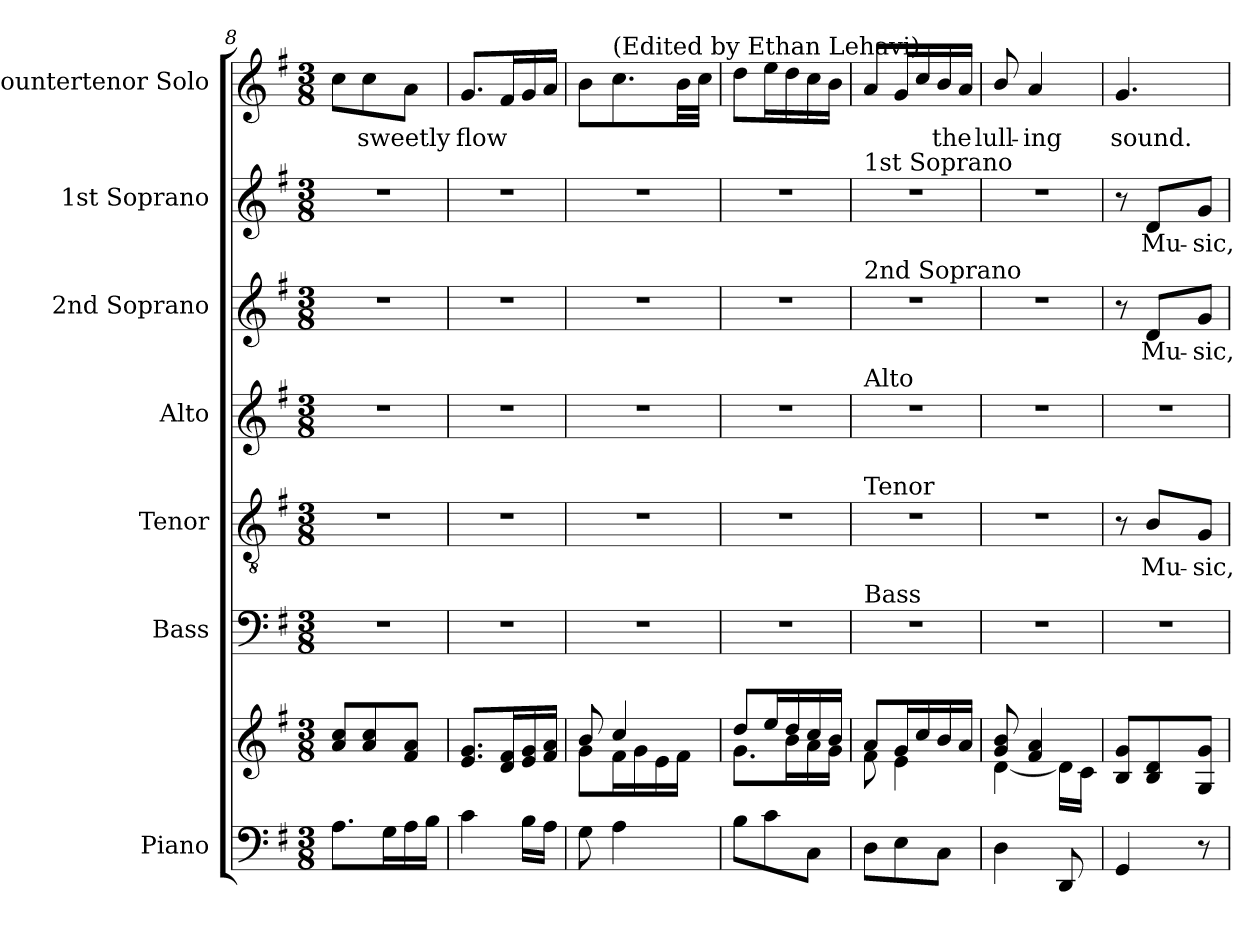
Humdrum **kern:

**kern	**kern	**kern	**kern	**text	**kern	**kern	**text	**kern	**text	**kern	**text
*part7	*part7	*part6	*part5	*part5	*part4	*part3	*part3	*part2	*part2	*part1	*part1
*staff8	*staff7	*staff6	*staff5	*staff5	*staff4	*staff3	*staff3	*staff2	*staff2	*staff1	*staff1
*I"Piano	*	*I"Bass	*I"Tenor	*	*I"Alto	*I"2nd Soprano	*	*I"1st Soprano	*	*I"Countertenor Solo	*
*clefF4	*clefG2	*clefF4	*clefGv2	*	*clefG2	*clefG2	*	*clefG2	*	*clefG2	*
*	*	*	*ITrd7c12	*	*	*	*	*	*	*	*
*k[f#]	*k[f#]	*k[f#]	*k[f#]	*	*k[f#]	*k[f#]	*	*k[f#]	*	*k[f#]	*
*G:	*G:	*G:	*G:	*	*G:	*G:	*	*G:	*	*G:	*
*M3/8	*M3/8	*M3/8	*M3/8	*	*M3/8	*M3/8	*	*M3/8	*	*M3/8	*
=8	=8	=8	=8	=8	=8	=8	=8	=8	=8	=8	=8
!	!	!LO:N:vis=1	!LO:N:vis=1	!	!LO:N:vis=1	!LO:N:vis=1	!	!LO:N:vis=1	!	!	!
!	!	!	!	!	!	!	!	!	!	!	!LO:LY:b:color=#000000
8.Ai\L	8ai/ 8cci/L	4.r	4.r	.	4.r	4.r	.	4.r	.	8cci\L	.
!	!	!	!	!	!	!	!	!	!	!	!LO:LY:b:color=#000000
.	8ai/ 8cci/	.	.	.	.	.	.	.	.	8cci\	sweetly
16Gi\L	.	.	.	.	.	.	.	.	.	.	.
16Ai\	8f#i/ 8ai/J	.	.	.	.	.	.	.	.	8ai\J	.
16Bi\JJ	.	.	.	.	.	.	.	.	.	.	.
=9	=9	=9	=9	=9	=9	=9	=9	=9	=9	=9	=9
!	!	!LO:N:vis=1	!LO:N:vis=1	!	!LO:N:vis=1	!LO:N:vis=1	!	!LO:N:vis=1	!	!	!
!	!	!	!	!	!	!	!	!	!	!	!LO:LY:b:color=#000000
4ci\	8.ei/ 8.gi/L	4.r	4.r	.	4.r	4.r	.	4.r	.	8.gi/L	flow
!	!	!	!	!	!	!	!	!	!	!	!LO:LY:b:color=#000000
.	16di/ 16f#i/L	.	.	.	.	.	.	.	.	16f#i/L	.
!	!	!	!	!	!	!	!	!	!	!	!LO:LY:b:color=#000000
16Bi\LL	16ei/ 16gi/	.	.	.	.	.	.	.	.	16gi/	.
!	!	!	!	!	!	!	!	!	!	!	!LO:LY:b:color=#000000
16Ai\JJ	16f#i/ 16ai/JJ	.	.	.	.	.	.	.	.	16ai/JJ	.
=10	=10	=10	=10	=10	=10	=10	=10	=10	=10	=10	=10
*	*^	*	*	*	*	*	*	*	*	*	*
!	!	!	!LO:N:vis=1	!LO:N:vis=1	!	!LO:N:vis=1	!LO:N:vis=1	!	!LO:N:vis=1	!	!	!
!	!	!	!	!	!	!	!	!	!	!	!	!LO:LY:b:color=#000000
8Gi\	8bi/	8gi\L	4.r	4.r	.	4.r	4.r	.	4.r	.	8bi\L	.
!	!	!	!	!	!	!	!	!	!	!	!LO:TX:a:t=(Edited by Ethan Lehavi)	!
!	!	!	!	!	!	!	!	!	!	!	!	!LO:LY:b:color=#000000
4Ai\	4cci/	16f#i\L	.	.	.	.	.	.	.	.	8.cci\	.
.	.	16gi\	.	.	.	.	.	.	.	.	.	.
.	.	16ei\	.	.	.	.	.	.	.	.	.	.
!	!	!	!	!	!	!	!	!	!	!	!	!LO:LY:b:color=#000000
.	.	16f#i\JJ	.	.	.	.	.	.	.	.	32bi\LL	.
!	!	!	!	!	!	!	!	!	!	!	!	!LO:LY:b:color=#000000
.	.	.	.	.	.	.	.	.	.	.	32cci\JJJ	.
=11	=11	=11	=11	=11	=11	=11	=11	=11	=11	=11	=11	=11
!	!	!	!LO:N:vis=1	!LO:N:vis=1	!	!LO:N:vis=1	!LO:N:vis=1	!	!LO:N:vis=1	!	!	!
!	!	!	!	!	!	!	!	!	!	!	!	!LO:LY:b:color=#000000
8Bi\L	8ddi/L	8.gi\L	4.r	4.r	.	4.r	4.r	.	4.r	.	8ddi\L	.
!	!	!	!	!	!	!	!	!	!	!	!	!LO:LY:b:color=#000000
8ci\	16eei/L	.	.	.	.	.	.	.	.	.	16eei\L	.
!	!	!	!	!	!	!	!	!	!	!	!	!LO:LY:b:color=#000000
.	16ddi/	16bi\L	.	.	.	.	.	.	.	.	16ddi\	.
!	!	!	!	!	!	!	!	!	!	!	!	!LO:LY:b:color=#000000
8Ci\J	16cci/	16ai\	.	.	.	.	.	.	.	.	16cci\	.
!	!	!	!	!	!	!	!	!	!	!	!	!LO:LY:b:color=#000000
.	16bi/JJ	16gi\JJ	.	.	.	.	.	.	.	.	16bi\JJ	.
!!LO:LB:g=z
=12	=12	=12	=12	=12	=12	=12	=12	=12	=12	=12	=12	=12
!	!	!	!LO:N:vis=1	!LO:N:vis=1	!	!LO:N:vis=1	!LO:N:vis=1	!	!LO:N:vis=1	!	!	!
!	!	!	!	!	!	!	!	!	!LO:TX:a:t=1st Soprano	!	!	!
!	!	!	!	!	!	!	!LO:TX:a:t=2nd Soprano	!	!	!	!	!
!	!	!	!	!	!	!LO:TX:a:t=Alto	!	!	!	!	!	!
!	!	!	!	!LO:TX:a:t=Tenor	!	!	!	!	!	!	!	!
!	!	!	!LO:TX:a:t=Bass	!	!	!	!	!	!	!	!	!
!	!	!	!	!	!	!	!	!	!	!	!	!LO:LY:b:color=#000000
8Di\L	8ai/L	8f#i\	4.r	4.r	.	4.r	4.r	.	4.r	.	8ai/L	.
!	!	!	!	!	!	!	!	!	!	!	!	!LO:LY:b:color=#000000
8Ei\	16gi/L	4ei\	.	.	.	.	.	.	.	.	16gi/L	.
.	16cci/	.	.	.	.	.	.	.	.	.	16cci/	.
!	!	!	!	!	!	!	!	!	!	!	!	!LO:LY:b:color=#000000
8Ci\J	16bi/	.	.	.	.	.	.	.	.	.	16bi/	the
.	16ai/JJ	.	.	.	.	.	.	.	.	.	16ai/JJ	.
=13	=13	=13	=13	=13	=13	=13	=13	=13	=13	=13	=13	=13
!	!	!	!LO:N:vis=1	!LO:N:vis=1	!	!LO:N:vis=1	!LO:N:vis=1	!	!LO:N:vis=1	!	!	!
!	!	!	!	!	!	!	!	!	!	!	!	!LO:LY:b:color=#000000
4Di\	8gi/ 8bi	[4di\	4.r	4.r	.	4.r	4.r	.	4.r	.	8bi/	lull-
!	!	!	!	!	!	!	!	!	!	!	!	!LO:LY:b:color=#000000
.	4f#i/ 4ai	.	.	.	.	.	.	.	.	.	4ai/	-ing
8DDi/	.	16di\LL]	.	.	.	.	.	.	.	.	.	.
.	.	16ci\JJ	.	.	.	.	.	.	.	.	.	.
=14	=14	=14	=14	=14	=14	=14	=14	=14	=14	=14	=14	=14
!	!	!	!LO:N:vis=1	!	!	!LO:N:vis=1	!	!	!	!	!	!
*	*v	*v	*	*	*	*	*	*	*	*	*	*
*	*^	*	*	*	*	*	*	*	*	*	*
!	!	!	!	!	!	!	!	!	!	!	!	!LO:LY:b:color=#000000
*	*v	*v	*	*	*	*	*	*	*	*	*	*
4GGi/	8Bi/ 8gi/L	4.r	8r	.	4.r	8r	.	8r	.	4.gi/	sound.
!	!	!	!	!LO:LY:b:color=#000000	!	!	!	!	!	!	!
!	!	!	!	!	!	!	!LO:LY:b:color=#000000	!	!	!	!
!	!	!	!	!	!	!	!	!	!LO:LY:b:color=#000000	!	!
.	8Bi/ 8di/	.	8BBi/L	Mu-	.	8di/L	Mu-	8di/L	Mu-	.	.
!	!	!	!	!LO:LY:b:color=#000000	!	!	!	!	!	!	!
!	!	!	!	!	!	!	!LO:LY:b:color=#000000	!	!	!	!
!	!	!	!	!	!	!	!	!	!LO:LY:b:color=#000000	!	!
8r	8Gi/ 8gi/J	.	8GGi/J	-sic,	.	8gi/J	-sic,	8gi/J	-sic,	.	.
=	=	=	=	=	=	=	=	=	=	=	=
*-	*-	*-	*-	*-	*-	*-	*-	*-	*-	*-	*-
